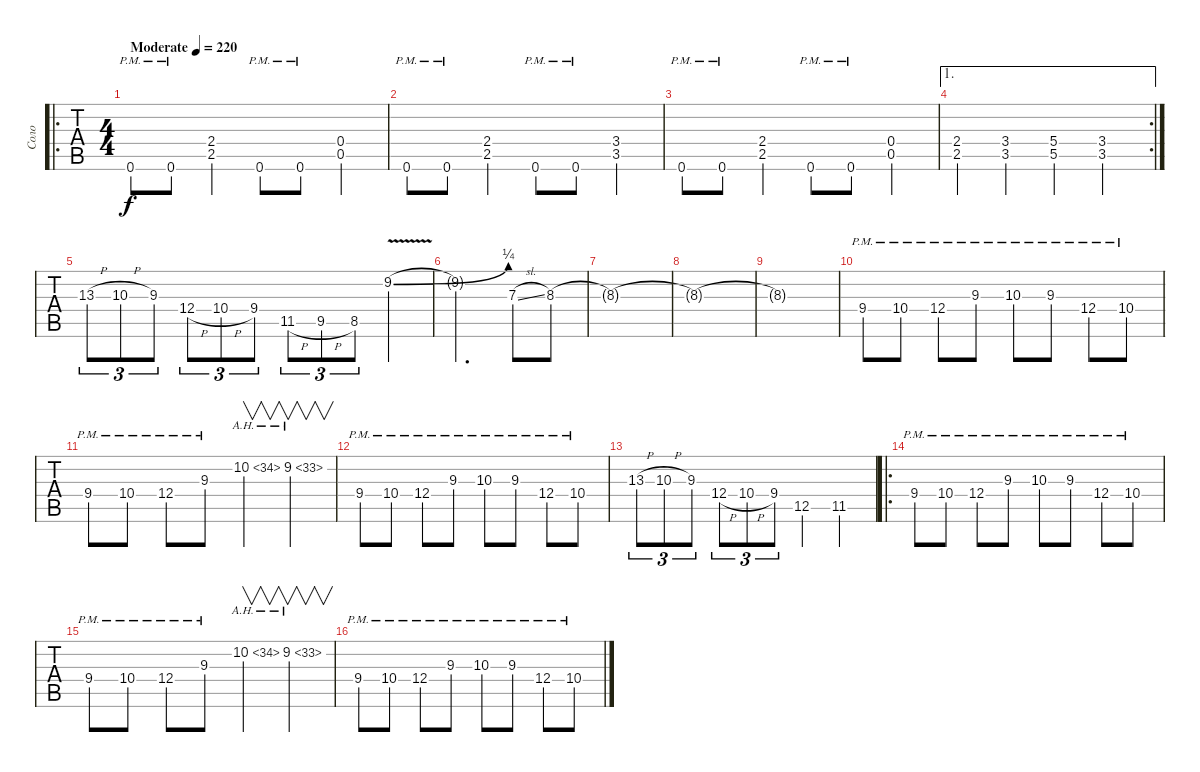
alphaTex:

\track ("Соло" "Соло") {instrument distortionguitar}
\staff {tabs}
\tuning (E4 B3 G3 D3 A2 E2) {hide}
\ro
\ts (4 4)
\tempo (220 "Moderate")
\clef g2
\ks c
0.6{pm}.8{dy f instrument distortionguitar} 0.6{pm}.8 (2.4 2.5).4 0.6{pm}.8 0.6{pm}.8 (0.4 0.5).4 |
0.6{pm}.8 0.6{pm}.8 (2.4 2.5).4 0.6{pm}.8 0.6{pm}.8 (3.4 3.5).4 |
0.6{pm}.8 0.6{pm}.8 (2.4 2.5).4 0.6{pm}.8 0.6{pm}.8 (0.4 0.5).4 |
\ae 1
\rc 2
(2.4 2.5).4 (3.4 3.5).4 (5.4 5.5).4 (3.4 3.5).4 |
13.3{h}.8{tu (3 2)} 10.3{h}.8{tu (3 2)} 9.3.8{tu (3 2)} 12.4{h}.8{tu (3 2)} 10.4{h}.8{tu (3 2)} 9.4.8{tu (3 2)} 11.5{h}.8{tu (3 2)} 9.5{h}.8{tu (3 2)} 8.5.8{tu (3 2)} 9.2{be (bend 0 0 60 1) v}.4 |
9.2{t}.2{d} 7.3{sl}.8 8.3.8 |
8.3{t}.1 |
8.3{t}.1 |
8.3{t}.1 |
9.4{pm}.8{volume 8} 10.4{pm}.8 12.4{pm}.8 9.3{pm}.8 10.3{pm}.8 9.3{pm}.8 12.4{pm}.8 10.4{pm}.8 |
9.4{pm}.8 10.4{pm}.8 12.4{pm}.8 9.3{pm}.8 10.2{ah 24}.4{v} 9.2{ah 24}.4{v} |
9.4{pm}.8 10.4{pm}.8 12.4{pm}.8 9.3{pm}.8 10.3{pm}.8 9.3{pm}.8 12.4{pm}.8 10.4{pm}.8 |
13.3{h}.8{tu (3 2)} 10.3{h}.8{tu (3 2)} 9.3.8{tu (3 2)} 12.4{h}.8{tu (3 2)} 10.4{h}.8{tu (3 2)} 9.4.8{tu (3 2)} 12.5.4 11.5.4 |
\ro
9.4{pm}.8 10.4{pm}.8 12.4{pm}.8 9.3{pm}.8 10.3{pm}.8 9.3{pm}.8 12.4{pm}.8 10.4{pm}.8 |
9.4{pm}.8 10.4{pm}.8 12.4{pm}.8 9.3{pm}.8 10.2{ah 24}.4{v} 9.2{ah 24}.4{v} |
9.4{pm}.8 10.4{pm}.8 12.4{pm}.8 9.3{pm}.8 10.3{pm}.8 9.3{pm}.8 12.4{pm}.8 10.4{pm}.8
